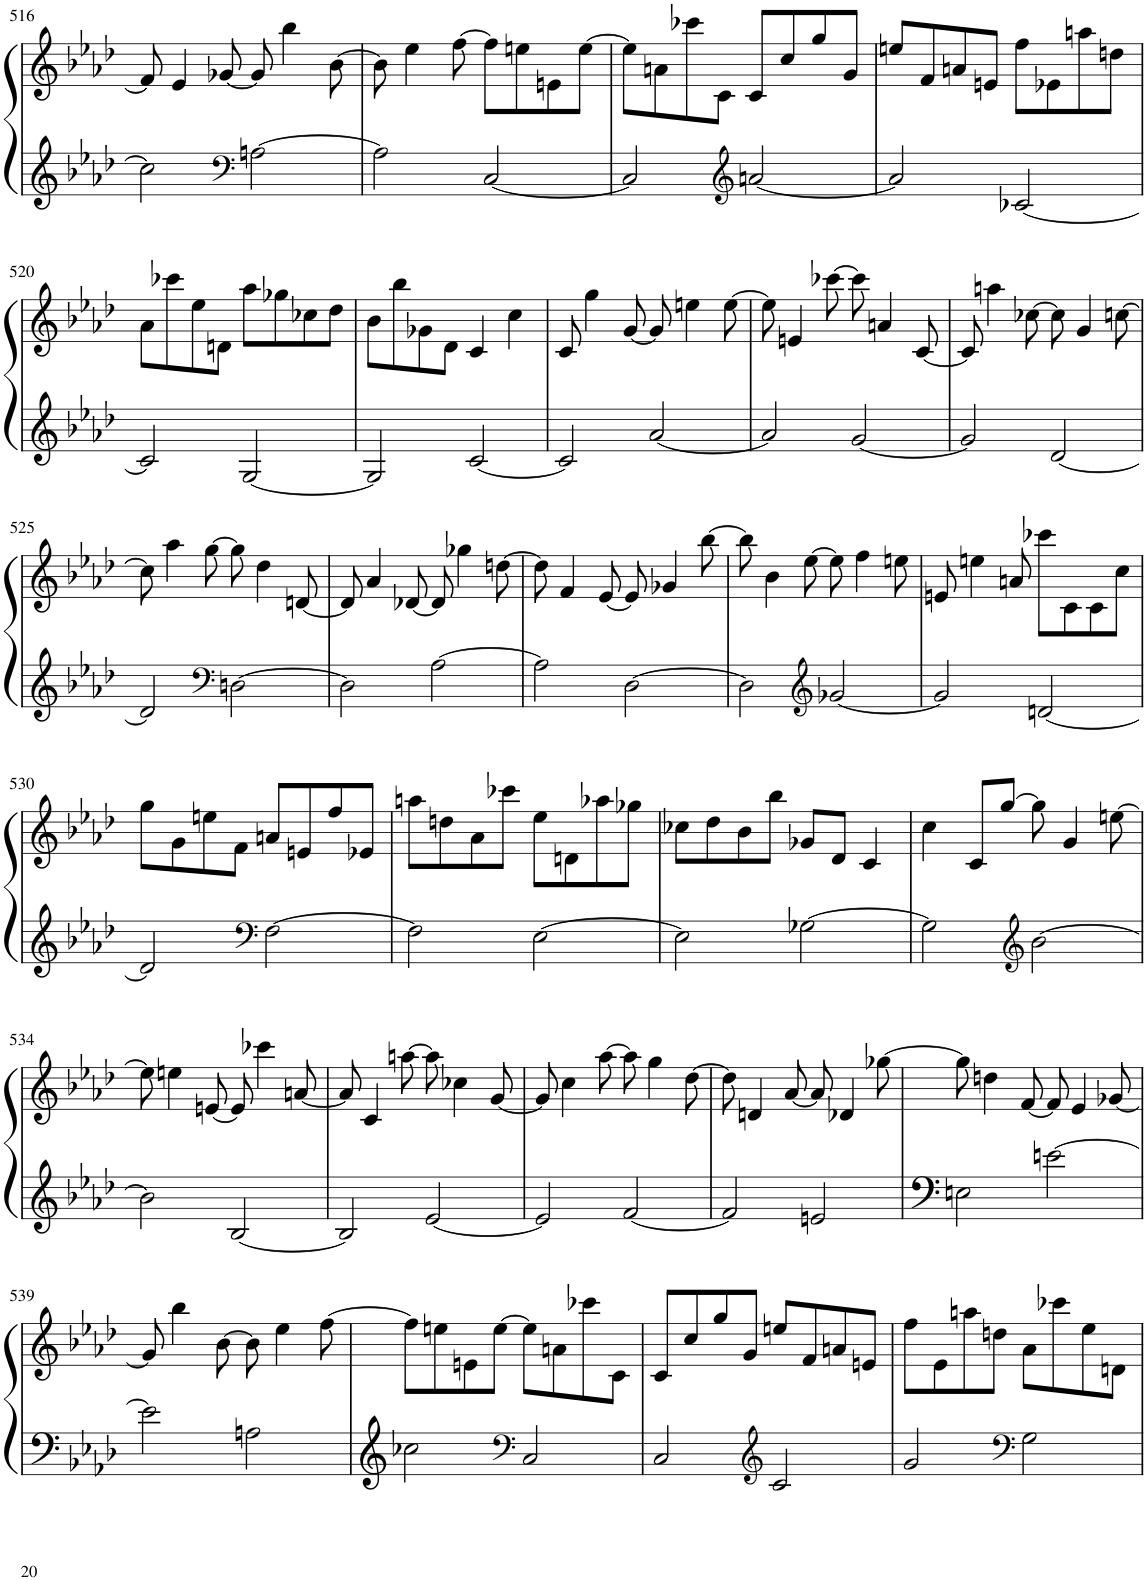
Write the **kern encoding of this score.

**kern	**kern
*part1	*part1
*staff2	*staff1
*I"Klavier	*
*I'Klav.	*
!!LO:PB:g=z
*clefG2	*clefG2
*k[b-e-a-d-]	*k[b-e-a-d-]
*M4/4	*M4/4
=516	=516
2cc-\]	8f/]
.	4e-/
.	[8g-X/
*clefF4	*
[2An\	8g-/]
.	4bb-\
.	[8b-\
=517	=517
2A\]	8b-\]
.	4ee-\
.	[8ff\
[2C/	8ff\L]
.	8een\
.	8en\
.	[8ee\J
=518	=518
2C/]	8ee\L]
.	8an\
.	8ccc-X\
.	8c\J
*clefG2	*
[2an/	8c/L
.	8cc/
.	8gg/
.	8g/J
=519	=519
2a/]	8een/L
.	8f/
.	8an/
.	8en/J
[2c-X/	8ff\L
.	8e-X\
.	8aan\
.	8ddn\J
!!LO:LB:g=z
=520	=520
2c-/]	8a-\L
.	8ccc-X\
.	8ee-\
.	8dn\J
[2G/	8aa-\L
.	8gg-X\
.	8cc-X\
.	8dd-\J
=521	=521
2G/]	8b-\L
.	8bb-\
.	8g-X\
.	8d-\J
[2c/	4c/
.	4cc\
=522	=522
2c/]	8c/
.	4gg\
.	[8g/
[2a-/	8g/]
.	4een\
.	[8ee\
=523	=523
2a-/]	8ee\]
.	4en/
.	[8ccc-X\
[2g/	8ccc-\]
.	4an/
.	[8c/
=524	=524
2g/]	8c/]
.	4aan\
.	[8cc-X\
[2d-/	8cc-\]
.	4g/
.	[8ccn\
!!LO:LB:g=z
=525	=525
2d-/]	8cc\]
.	4aa-\
.	[8gg\
*clefF4	*
[2Dn\	8gg\]
.	4dd-\
.	[8dn/
=526	=526
2D\]	8d/]
.	4a-/
.	[8d-X/
[2A-\	8d-/]
.	4gg-X\
.	[8ddn\
=527	=527
2A-\]	8dd\]
.	4f/
.	[8e-/
[2D-\	8e-/]
.	4g-X/
.	[8bb-\
=528	=528
2D-\]	8bb-\]
.	4b-\
.	[8ee-\
*clefG2	*
[2g-X/	8ee-\]
.	4ff\
.	8een\
=529	=529
2g-/]	8en/
.	4een\
.	8an/
[2dn/	8ccc-X\L
.	8c\
.	8c\
.	8cc\J
!!LO:LB:g=z
=530	=530
2d/]	8gg\L
.	8g\
.	8een\
.	8f\J
*clefF4	*
[2F\	8an/L
.	8en/
.	8ff/
.	8e-X/J
=531	=531
2F\]	8aan\L
.	8ddn\
.	8a-\
.	8ccc-X\J
[2E-\	8ee-\L
.	8dn\
.	8aa-X\
.	8gg-X\J
=532	=532
2E-\]	8cc-X\L
.	8dd-\
.	8b-\
.	8bb-\J
[2G-X\	8g-X/L
.	8d-/J
.	4c/
=533	=533
2G-\]	4cc\
.	8c/L
.	[8gg/J
*clefG2	*
[2b-\	8gg\]
.	4g/
.	[8een\
!!LO:LB:g=z
=534	=534
2b-\]	8ee\]
.	4een\
.	[8en/
[2B-/	8e/]
.	4ccc-X\
.	[8an/
=535	=535
2B-/]	8a/]
.	4c/
.	[8aan\
[2e-/	8aa\]
.	4cc-X\
.	[8g/
=536	=536
2e-/]	8g/]
.	4cc\
.	[8aa-\
[2f/	8aa-\]
.	4gg\
.	[8dd-\
=537	=537
2f/]	8dd-\]
.	4dn/
.	[8a-/
2en/	8a-/]
.	4d-X/
.	[8gg-X\
=538	=538
2En\	8gg-\]
.	4ddn\
.	[8f/
[2en\	8f/]
.	4e-/
.	[8g-X/
!!LO:LB:g=z
=539	=539
2e\]	8g-/]
.	4bb-\
.	[8b-\
2An\	8b-\]
.	4ee-\
.	[8ff\
=540	=540
2cc-X\	8ff\L]
.	8een\
.	8en\
.	[8ee\J
*clefF4	*
2C/	8ee\L]
.	8an\
.	8ccc-X\
.	8c\J
=541	=541
2C/	8c/L
.	8cc/
.	8gg/
.	8g/J
*clefG2	*
2c/	8een/L
.	8f/
.	8an/
.	8en/J
=542	=542
2g/	8ff\L
.	8e-\
.	8aan\
.	8ddn\J
*clefF4	*
2G\	8a-\L
.	8ccc-X\
.	8ee-\
.	8dn\J
=	=
*-	*-
